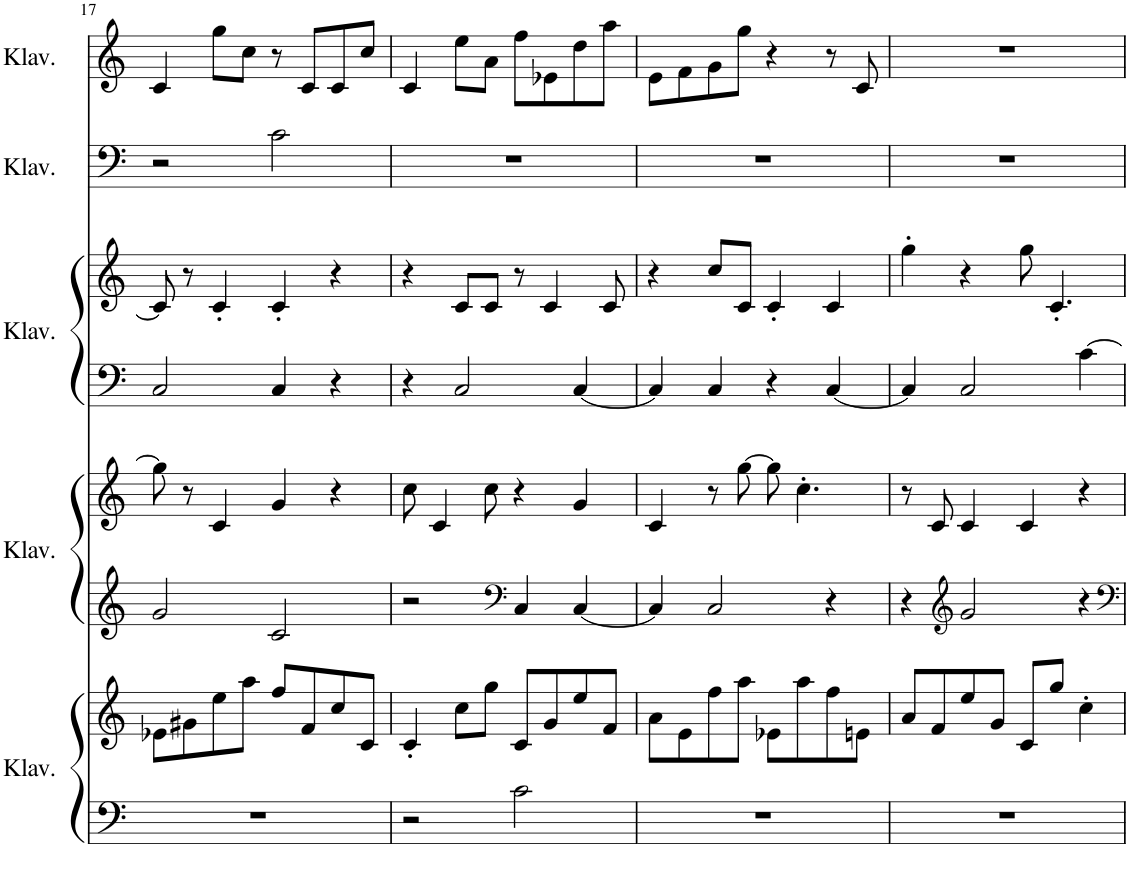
**kern	**kern	**kern	**kern	**kern	**kern	**kern	**kern
*part5	*part5	*part4	*part4	*part3	*part3	*part2	*part1
*staff8	*staff7	*staff6	*staff5	*staff4	*staff3	*staff2	*staff1
*I"Klavier	*	*I"Klavier	*	*I"Klavier	*	*I"Klavier	*I"Klavier
*I'Klav.	*	*I'Klav.	*	*I'Klav.	*	*I'Klav.	*I'Klav.
!!LO:PB:g=z
*clefF4	*clefG2	*clefG2	*clefG2	*clefF4	*clefG2	*clefF4	*clefG2
*k[]	*k[]	*k[]	*k[]	*k[]	*k[]	*k[]	*k[]
*M4/4	*M4/4	*M4/4	*M4/4	*M4/4	*M4/4	*M4/4	*M4/4
=17	=17	=17	=17	=17	=17	=17	=17
1r	8e-X\L	2g/	8gg\]	2C/	8c/]	2r	4c/
.	8g#X\	.	8r	.	8r	.	.
.	8ee\	.	4c/	.	4c'/	.	8gg\L
.	8aa\J	.	.	.	.	.	8cc\J
.	8ff/L	2c/	4g/	4C/	4c'/	2c\	8r
.	8f/	.	.	.	.	.	8c/L
.	8cc/	.	4r	4r	4r	.	8c/
.	8c/J	.	.	.	.	.	8cc/J
=18	=18	=18	=18	=18	=18	=18	=18
2r	4c'/	2r	8cc\	4r	4r	1r	4c/
.	.	.	4c/	.	.	.	.
.	8cc\L	.	.	2C/	8c/L	.	8ee\L
.	8gg\J	.	8cc\	.	8c/J	.	8a\J
*	*	*clefF4	*	*	*	*	*
2c\	8c/L	4C/	4r	.	8r	.	8ff\L
.	8g/	.	.	.	4c/	.	8e-X\
.	8ee/	[4C/	4g/	[4C/	.	.	8dd\
.	8f/J	.	.	.	8c/	.	8aa\J
=19	=19	=19	=19	=19	=19	=19	=19
1r	8a\L	4C/]	4c/	4C/]	4r	1r	8e\L
.	8e\	.	.	.	.	.	8f\
.	8ff\	2C/	8r	4C/	8cc/L	.	8g\
.	8aa\J	.	[8gg\	.	8c/J	.	8gg\J
.	8e-X\L	.	8gg\]	4r	4c'/	.	4r
.	8aa\	.	4.cc'\	.	.	.	.
.	8ff\	4r	.	[4C/	4c/	.	8r
.	8en\J	.	.	.	.	.	8c/
=20	=20	=20	=20	=20	=20	=20	=20
1r	8a/L	4r	8r	4C/]	4gg'\	1r	1r
.	8f/	.	8c/	.	.	.	.
*	*	*clefG2	*	*	*	*	*
.	8ee/	2g/	4c/	2C/	4r	.	.
.	8g/J	.	.	.	.	.	.
.	8c/L	.	4c/	.	8gg\	.	.
.	8gg/J	.	.	.	4.c'/	.	.
.	4cc'\	4r	4r	[4c\	.	.	.
=	=	=	=	=	=	=	=
*-	*-	*-	*-	*-	*-	*-	*-
